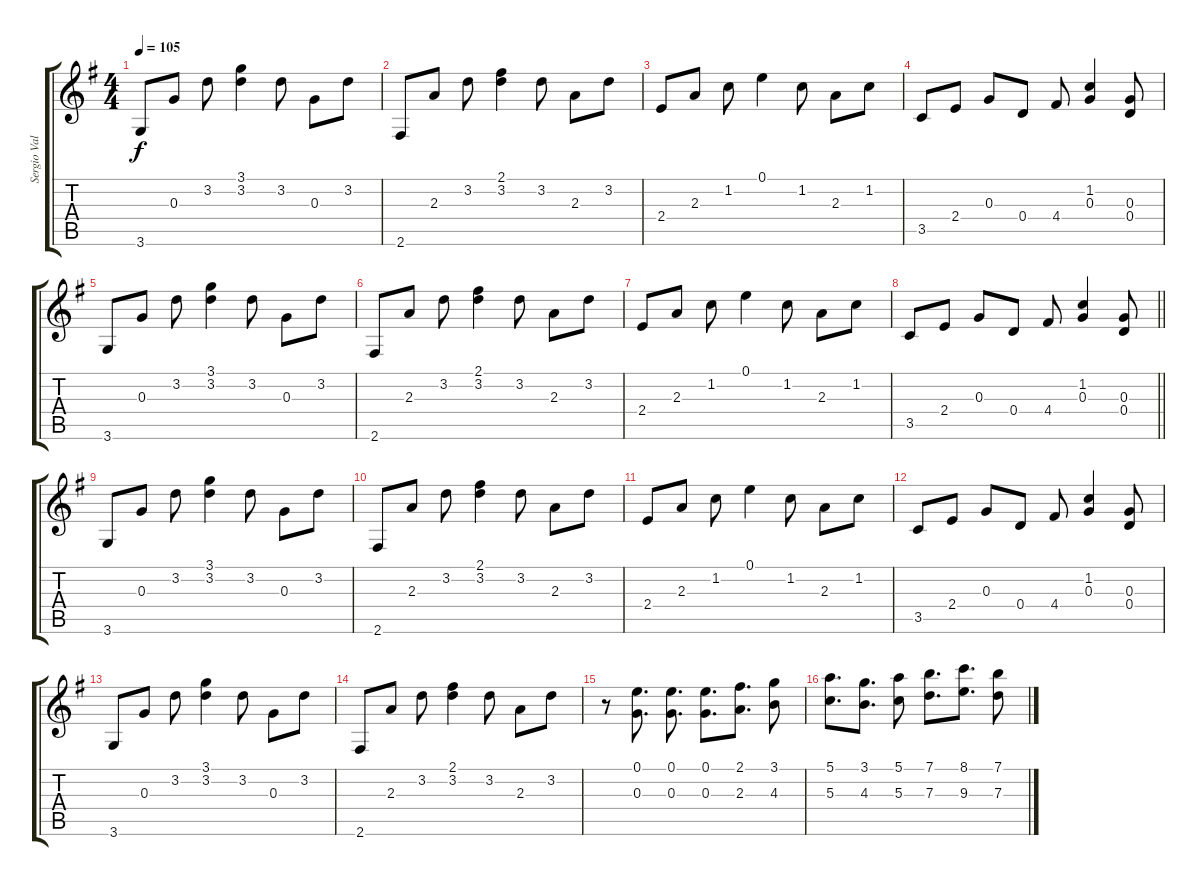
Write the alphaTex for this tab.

\track ("Sergio Vallín - Guitarra" "Sergio Val") {instrument acousticguitarnylon}
\staff {score tabs}
\tuning (E4 B3 G3 D3 A2 E2) {hide}
\ts (4 4)
\tempo 105
\clef g2
\ks g
3.6.8{dy f} 0.3.8 3.2.8 (3.1 3.2).4 3.2.8 0.3.8 3.2.8 |
2.6.8 2.3.8 3.2.8 (2.1 3.2).4 3.2.8 2.3.8 3.2.8 |
2.4.8 2.3.8 1.2.8 0.1.4 1.2.8 2.3.8 1.2.8 |
3.5.8 2.4.8 0.3.8 0.4.8 4.4.8 (1.2 0.3).4 (0.3 0.4).8 |
3.6.8 0.3.8 3.2.8 (3.1 3.2).4 3.2.8 0.3.8 3.2.8 |
2.6.8 2.3.8 3.2.8 (2.1 3.2).4 3.2.8 2.3.8 3.2.8 |
2.4.8 2.3.8 1.2.8 0.1.4 1.2.8 2.3.8 1.2.8 |
\barLineRight lightlight
3.5.8 2.4.8 0.3.8 0.4.8 4.4.8 (1.2 0.3).4 (0.3 0.4).8 |
3.6.8 0.3.8 3.2.8 (3.1 3.2).4 3.2.8 0.3.8 3.2.8 |
2.6.8 2.3.8 3.2.8 (2.1 3.2).4 3.2.8 2.3.8 3.2.8 |
2.4.8 2.3.8 1.2.8 0.1.4 1.2.8 2.3.8 1.2.8 |
3.5.8 2.4.8 0.3.8 0.4.8 4.4.8 (1.2 0.3).4 (0.3 0.4).8 |
3.6.8 0.3.8 3.2.8 (3.1 3.2).4 3.2.8 0.3.8 3.2.8 |
2.6.8 2.3.8 3.2.8 (2.1 3.2).4 3.2.8 2.3.8 3.2.8 |
r.8 (0.1 0.3).8{d} (0.1 0.3).8{d} (0.1 0.3).8{d} (2.1 2.3).8{d} (3.1 4.3).8 |
(5.1 5.3).8{d} (3.1 4.3).8{d} (5.1 5.3).8 (7.1 7.3).8{d} (8.1 9.3).8{d} (7.1 7.3).8
